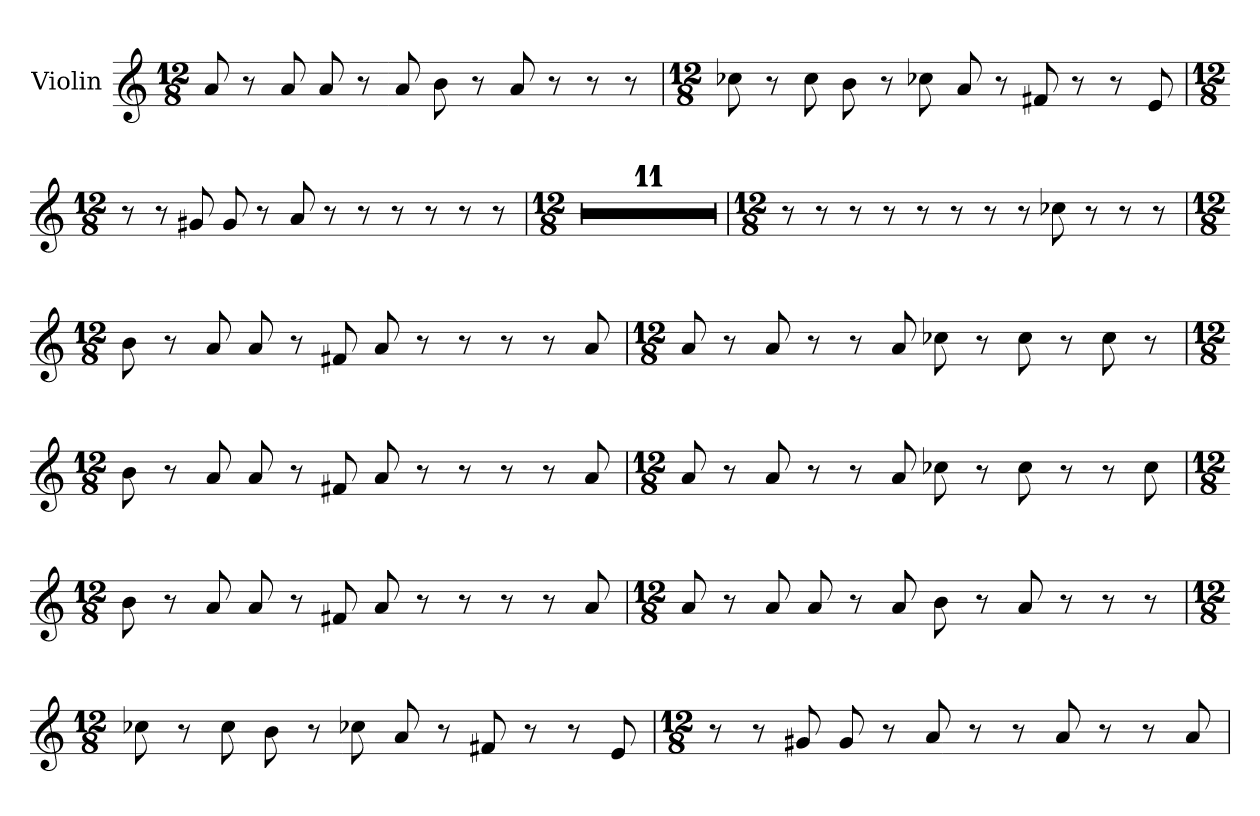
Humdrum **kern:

**kern
*part1
*staff1
*I"Violin
*I'Vln
*M12/8
=
8a
8r
8a
8a
8r
8a
8b
8r
8a
8r
8r
8r
=
*M12/8
8cc-X
8r
8cc-
8b
8r
8cc-X
8a
8r
8f#X
8r
8r
8e
=
*M12/8
8r
8r
8g#X
8g#
8r
8a
8r
8r
8r
8r
8r
8r
=
*M12/8
1.r
=
*M12/8
1.r
=
*M12/8
1.r
=
*M12/8
1.r
=
*M12/8
1.r
=
*M12/8
1.r
=
*M12/8
1.r
=
*M12/8
1.r
=
*M12/8
1.r
=
*M12/8
1.r
=
*M12/8
1.r
=
*M12/8
8r
8r
8r
8r
8r
8r
8r
8r
8cc-X
8r
8r
8r
=
*M12/8
8b
8r
8a
8a
8r
8f#X
8a
8r
8r
8r
8r
8a
=
*M12/8
8a
8r
8a
8r
8r
8a
8cc-X
8r
8cc-
8r
8cc-
8r
=
*M12/8
8b
8r
8a
8a
8r
8f#X
8a
8r
8r
8r
8r
8a
=
*M12/8
8a
8r
8a
8r
8r
8a
8cc-X
8r
8cc-
8r
8r
8cc-
=
*M12/8
8b
8r
8a
8a
8r
8f#X
8a
8r
8r
8r
8r
8a
=
*M12/8
8a
8r
8a
8a
8r
8a
8b
8r
8a
8r
8r
8r
=
*M12/8
8cc-X
8r
8cc-
8b
8r
8cc-X
8a
8r
8f#X
8r
8r
8e
=
*M12/8
8r
8r
8g#X
8g#
8r
8a
8r
8r
8a
8r
8r
8a
=
*-
